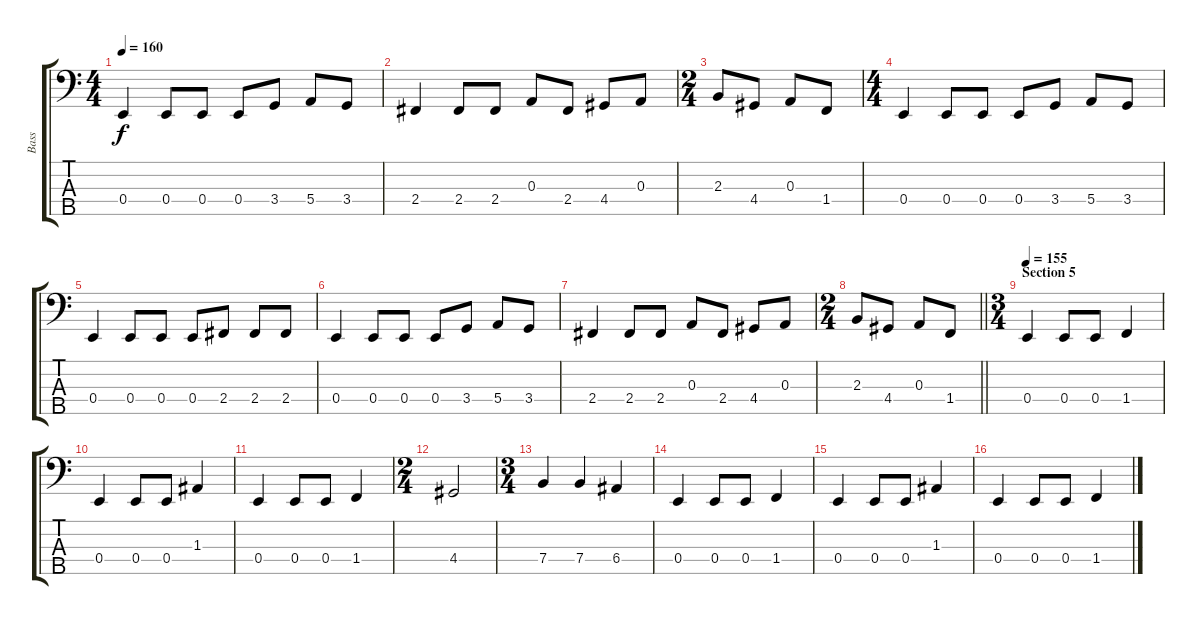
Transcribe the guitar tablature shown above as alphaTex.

\track ("Bass" "Bass") {instrument electricbassfinger}
\staff {score tabs}
\tuning (G2 D2 A1 E1 B0) {hide}
\ts (4 4)
\tempo 160
\clef f4
\ks c
0.4.4{dy f} 0.4.8 0.4.8 0.4.8 3.4.8 5.4.8 3.4.8 |
2.4.4 2.4.8 2.4.8 0.3.8 2.4.8 4.4.8 0.3.8 |
\ts (2 4)
2.3.8 4.4.8 0.3.8 1.4.8 |
\ts (4 4)
0.4.4 0.4.8 0.4.8 0.4.8 3.4.8 5.4.8 3.4.8 |
0.4.4 0.4.8 0.4.8 0.4.8 2.4.8 2.4.8 2.4.8 |
0.4.4 0.4.8 0.4.8 0.4.8 3.4.8 5.4.8 3.4.8 |
2.4.4 2.4.8 2.4.8 0.3.8 2.4.8 4.4.8 0.3.8 |
\ts (2 4)
\barLineRight lightlight
2.3.8 4.4.8 0.3.8 1.4.8 |
\ts (3 4)
\section ("" "Section 5")
\tempo 155
0.4.4 0.4.8 0.4.8 1.4.4 |
0.4.4 0.4.8 0.4.8 1.3.4 |
0.4.4 0.4.8 0.4.8 1.4.4 |
\ts (2 4)
4.4.2 |
\ts (3 4)
7.4.4 7.4.4 6.4.4 |
0.4.4 0.4.8 0.4.8 1.4.4 |
0.4.4 0.4.8 0.4.8 1.3.4 |
0.4.4 0.4.8 0.4.8 1.4.4
